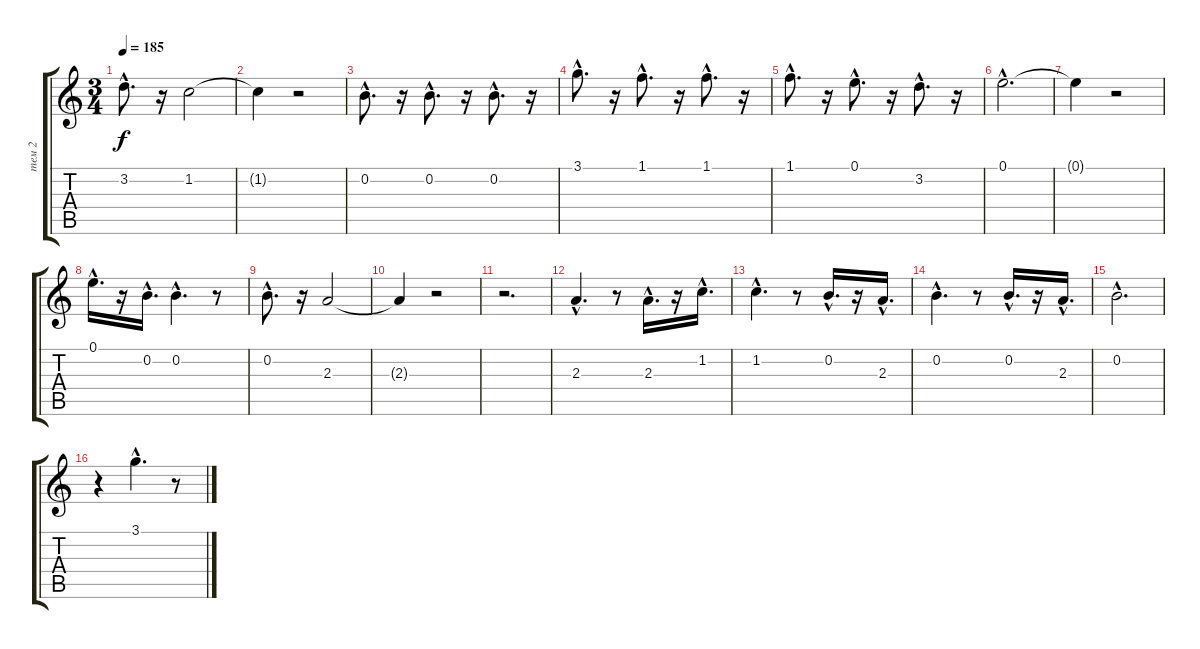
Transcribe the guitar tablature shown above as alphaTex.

\track ("тем 2" "тем 2") {instrument acousticguitarsteel}
\staff {score tabs}
\tuning (E4 B3 G3 D3 A2 E2) {hide}
\ts (3 4)
\tempo 185
\clef g2
\ks c
3.2{hac}.8{d dy f} r.16 1.2.2 |
1.2{t}.4 r.2 |
0.2{hac}.8{d} r.16 0.2{hac}.8{d} r.16 0.2{hac}.8{d} r.16 |
3.1{hac}.8{d} r.16 1.1{hac}.8{d} r.16 1.1{hac}.8{d} r.16 |
1.1{hac}.8{d} r.16 0.1{hac}.8{d} r.16 3.2{hac}.8{d} r.16 |
0.1{hac}.2{d} |
0.1{t}.4 r.2 |
0.1{hac}.16{d} r.16 0.2{hac}.16{d} 0.2{hac}.4{d} r.8 |
0.2{hac}.8{d} r.16 2.3.2 |
2.3{t}.4 r.2 |
r.2{d} |
2.3{hac}.4{d} r.8 2.3{hac}.16{d} r.16 1.2{hac}.16{d} |
1.2{hac}.4{d} r.8 0.2{hac}.16{d} r.16 2.3{hac}.16{d} |
0.2{hac}.4{d} r.8 0.2{hac}.16{d} r.16 2.3{hac}.16{d} |
0.2{hac}.2{d} |
r.4 3.1{hac}.4{d} r.8
